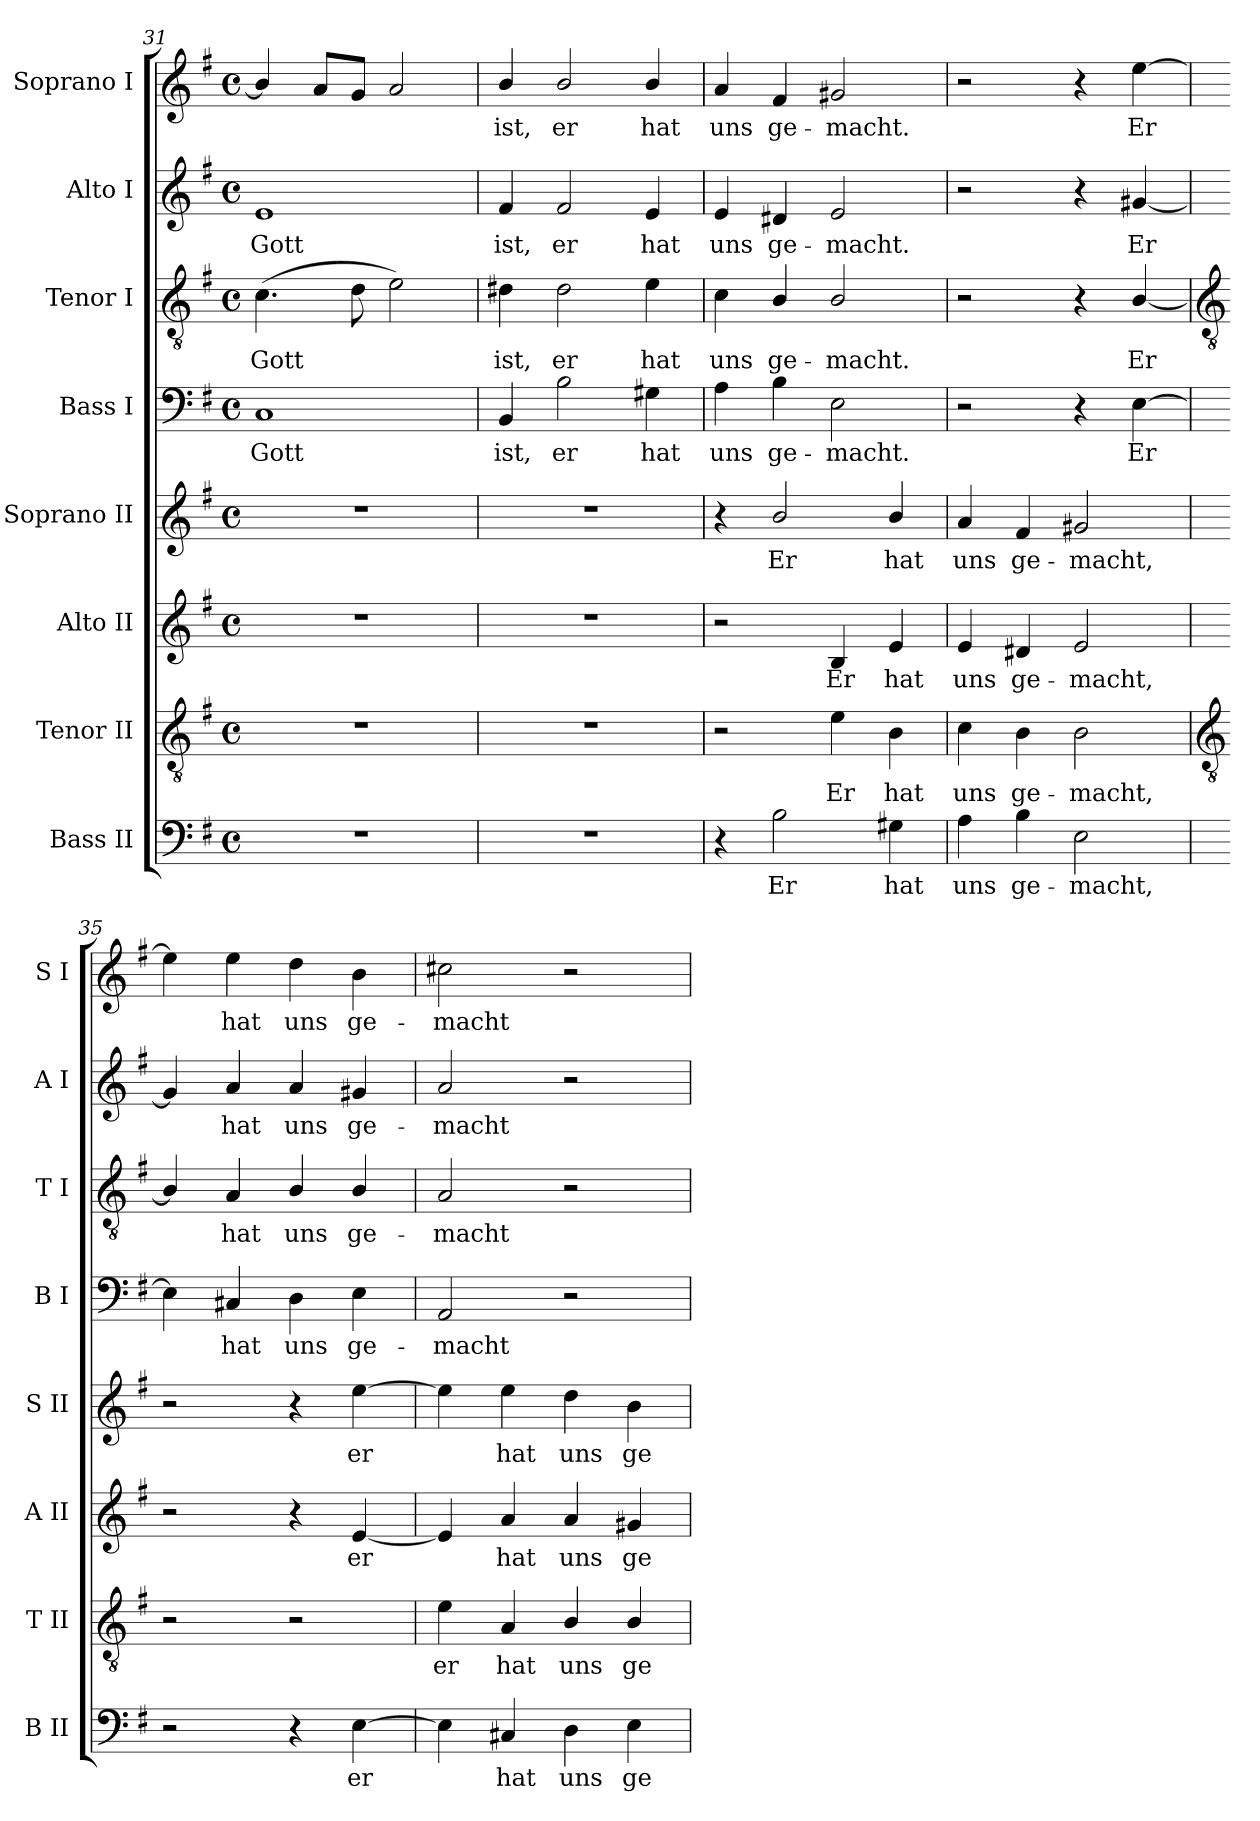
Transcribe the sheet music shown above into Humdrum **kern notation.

**kern	**text	**kern	**text	**kern	**text	**kern	**text	**kern	**text	**kern	**text	**kern	**text	**kern	**text
*part8	*part8	*part7	*part7	*part6	*part6	*part5	*part5	*part4	*part4	*part3	*part3	*part2	*part2	*part1	*part1
*staff8	*staff8	*staff7	*staff7	*staff6	*staff6	*staff5	*staff5	*staff4	*staff4	*staff3	*staff3	*staff2	*staff2	*staff1	*staff1
*I"Bass II	*	*I"Tenor II	*	*I"Alto II	*	*I"Soprano II	*	*I"Bass I	*	*I"Tenor I	*	*I"Alto I	*	*I"Soprano I	*
*I'B II	*	*I'T II	*	*I'A II	*	*I'S II	*	*I'B I	*	*I'T I	*	*I'A I	*	*I'S I	*
*clefF4	*	*clefGv2	*	*clefG2	*	*clefG2	*	*clefF4	*	*clefGv2	*	*clefG2	*	*clefG2	*
*k[f#]	*	*k[f#]	*	*k[f#]	*	*k[f#]	*	*k[f#]	*	*k[f#]	*	*k[f#]	*	*k[f#]	*
*G:	*	*G:	*	*G:	*	*G:	*	*G:	*	*G:	*	*G:	*	*G:	*
*M4/4	*	*M4/4	*	*M4/4	*	*M4/4	*	*M4/4	*	*M4/4	*	*M4/4	*	*M4/4	*
*met(c)	*	*met(c)	*	*met(c)	*	*met(c)	*	*met(c)	*	*met(c)	*	*met(c)	*	*met(c)	*
=31	=31	=31	=31	=31	=31	=31	=31	=31	=31	=31	=31	=31	=31	=31	=31
!	!	!	!	!	!	!	!	!	!LO:LY:b	!	!LO:LY:b	!	!LO:LY:b	!	!
1r	.	1r	.	1r	.	1r	.	1C	Gott	(>4.c	Gott	1e	Gott	4b/]	.
.	.	.	.	.	.	.	.	.	.	.	.	.	.	8aL	.
.	.	.	.	.	.	.	.	.	.	8d	.	.	.	8gJ	.
.	.	.	.	.	.	.	.	.	.	2e)	.	.	.	2a	.
=32	=32	=32	=32	=32	=32	=32	=32	=32	=32	=32	=32	=32	=32	=32	=32
!	!	!	!	!	!	!	!	!	!LO:LY:b	!	!LO:LY:b	!	!LO:LY:b	!	!LO:LY:b
1r	.	1r	.	1r	.	1r	.	4BB	ist,	4d#X	ist,	4f#	ist,	4b/	ist,
!	!	!	!	!	!	!	!	!	!LO:LY:b	!	!LO:LY:b	!	!LO:LY:b	!	!LO:LY:b
.	.	.	.	.	.	.	.	2B	er	2d#	er	2f#	er	2b/	er
!	!	!	!	!	!	!	!	!	!LO:LY:b	!	!LO:LY:b	!	!LO:LY:b	!	!LO:LY:b
.	.	.	.	.	.	.	.	4G#X	hat	4e	hat	4e	hat	4b/	hat
=33	=33	=33	=33	=33	=33	=33	=33	=33	=33	=33	=33	=33	=33	=33	=33
!	!	!	!	!	!	!	!	!	!LO:LY:b	!	!LO:LY:b	!	!LO:LY:b	!	!LO:LY:b
4r	.	2r	.	2r	.	4r	.	4A	uns	4c	uns	4e	uns	4a	uns
!	!LO:LY:b	!	!	!	!	!	!LO:LY:b	!	!LO:LY:b	!	!LO:LY:b	!	!LO:LY:b	!	!LO:LY:b
2B	Er	.	.	.	.	2b/	Er	4B	ge-	4B/	ge-	4d#X	ge-	4f#	ge-
!	!	!	!LO:LY:b	!	!LO:LY:b	!	!	!	!LO:LY:b	!	!LO:LY:b	!	!LO:LY:b	!	!LO:LY:b
.	.	4e	Er	4B	Er	.	.	2E	-macht.	2B/	-macht.	2e	-macht.	2g#X	-macht.
!	!LO:LY:b	!	!LO:LY:b	!	!LO:LY:b	!	!LO:LY:b	!	!	!	!	!	!	!	!
4G#X	hat	4B	hat	4e	hat	4b/	hat	.	.	.	.	.	.	.	.
=34	=34	=34	=34	=34	=34	=34	=34	=34	=34	=34	=34	=34	=34	=34	=34
!	!LO:LY:b	!	!LO:LY:b	!	!LO:LY:b	!	!LO:LY:b	!	!	!	!	!	!	!	!
4A	uns	4c	uns	4e	uns	4a	uns	2r	.	2r	.	2r	.	2r	.
!	!LO:LY:b	!	!LO:LY:b	!	!LO:LY:b	!	!LO:LY:b	!	!	!	!	!	!	!	!
4B	ge-	4B	ge-	4d#X	ge-	4f#	ge-	.	.	.	.	.	.	.	.
!	!LO:LY:b	!	!LO:LY:b	!	!LO:LY:b	!	!LO:LY:b	!	!	!	!	!	!	!	!
2E	-macht,	2B	-macht,	2e	-macht,	2g#X	-macht,	4r	.	4r	.	4r	.	4r	.
!	!	!	!	!	!	!	!	!	!LO:LY:b	!	!LO:LY:b	!	!LO:LY:b	!	!LO:LY:b
.	.	.	.	.	.	.	.	[4E	Er	[4B/	Er	[4g#X	Er	[4ee	Er
!!LO:LB:g=z
=35	=35	=35	=35	=35	=35	=35	=35	=35	=35	=35	=35	=35	=35	=35	=35
*	*	*clefGv2	*	*	*	*	*	*	*	*clefGv2	*	*	*	*	*
2r	.	2r	.	2r	.	2r	.	4E]	.	4B/]	.	4g#]	.	4ee]	.
!	!	!	!	!	!	!	!	!	!LO:LY:b	!	!LO:LY:b	!	!LO:LY:b	!	!LO:LY:b
.	.	.	.	.	.	.	.	4C#X	hat	4A	hat	4a	hat	4ee	hat
!	!	!	!	!	!	!	!	!	!LO:LY:b	!	!LO:LY:b	!	!LO:LY:b	!	!LO:LY:b
4r	.	2r	.	4r	.	4r	.	4D	uns	4B/	uns	4a	uns	4dd	uns
!	!LO:LY:b	!	!	!	!LO:LY:b	!	!LO:LY:b	!	!LO:LY:b	!	!LO:LY:b	!	!LO:LY:b	!	!LO:LY:b
[4E	er	.	.	[4e	er	[4ee	er	4E	ge-	4B/	ge-	4g#X	ge-	4b	ge-
=36	=36	=36	=36	=36	=36	=36	=36	=36	=36	=36	=36	=36	=36	=36	=36
!	!	!	!LO:LY:b	!	!	!	!	!	!LO:LY:b	!	!LO:LY:b	!	!LO:LY:b	!	!LO:LY:b
4E]	.	4e	er	4e]	.	4ee]	.	2AA	-macht	2A	-macht	2a	-macht	2cc#X	-macht
!	!LO:LY:b	!	!LO:LY:b	!	!LO:LY:b	!	!LO:LY:b	!	!	!	!	!	!	!	!
4C#X	hat	4A	hat	4a	hat	4ee	hat	.	.	.	.	.	.	.	.
!	!LO:LY:b	!	!LO:LY:b	!	!LO:LY:b	!	!LO:LY:b	!	!	!	!	!	!	!	!
4D	uns	4B/	uns	4a	uns	4dd	uns	2r	.	2r	.	2r	.	2r	.
!	!LO:LY:b	!	!LO:LY:b	!	!LO:LY:b	!	!LO:LY:b	!	!	!	!	!	!	!	!
4E	ge-	4B/	ge-	4g#X	ge-	4b	ge-	.	.	.	.	.	.	.	.
=	=	=	=	=	=	=	=	=	=	=	=	=	=	=	=
*-	*-	*-	*-	*-	*-	*-	*-	*-	*-	*-	*-	*-	*-	*-	*-
